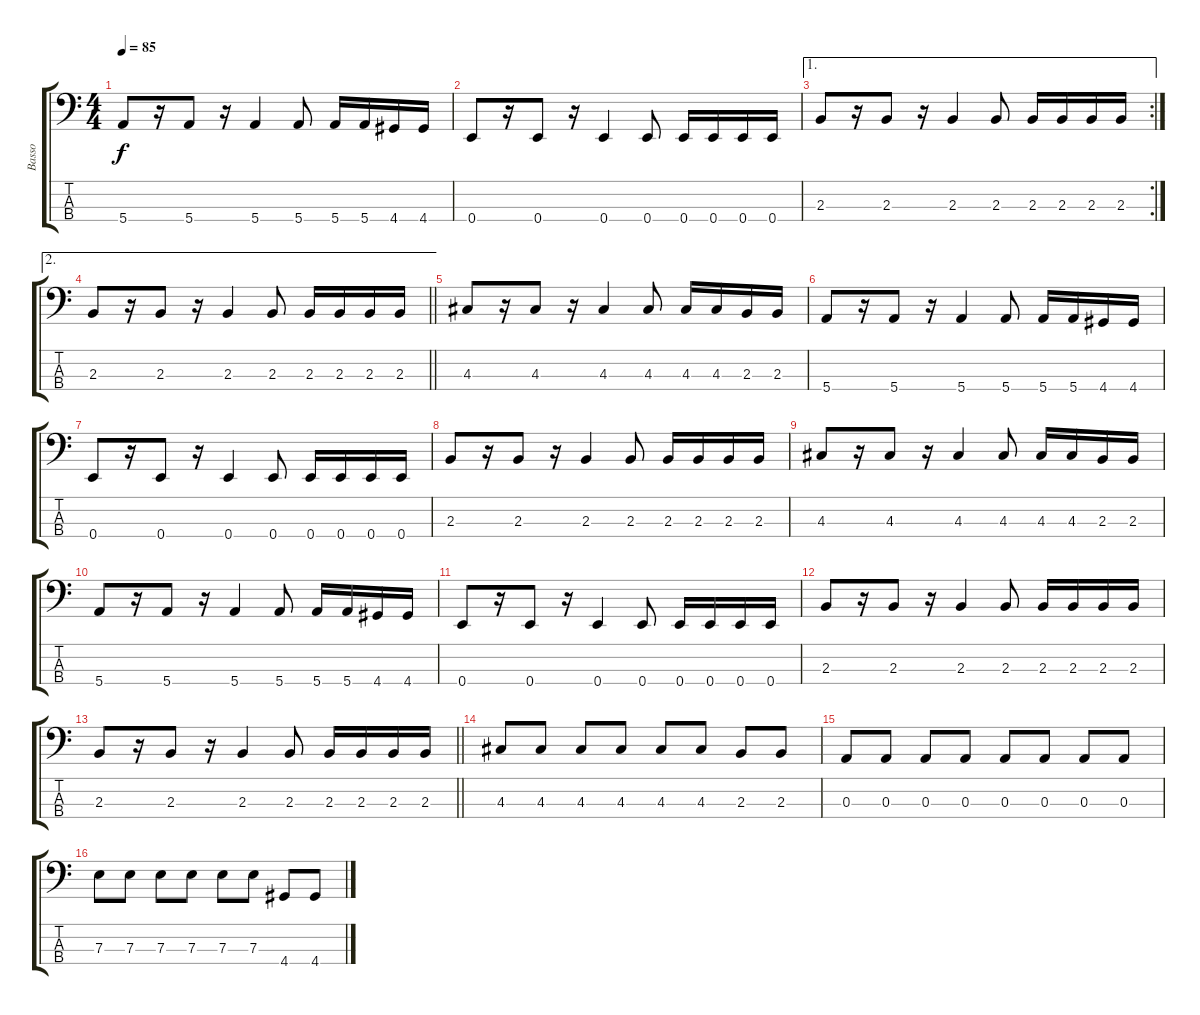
\track ("Basso" "Basso") {instrument electricbassfinger}
\staff {score tabs}
\tuning (G2 D2 A1 E1) {hide}
\ts (4 4)
\tempo 85
\clef f4
\ks c
5.4.8{dy f} r.16 5.4.8 r.16 5.4.4 5.4.8 5.4.16 5.4.16 4.4.16 4.4.16 |
0.4.8 r.16 0.4.8 r.16 0.4.4 0.4.8 0.4.16 0.4.16 0.4.16 0.4.16 |
\ae 1
\rc 2
2.3.8 r.16 2.3.8 r.16 2.3.4 2.3.8 2.3.16 2.3.16 2.3.16 2.3.16 |
\ae 2
\barLineRight lightlight
2.3.8 r.16 2.3.8 r.16 2.3.4 2.3.8 2.3.16 2.3.16 2.3.16 2.3.16 |
4.3.8 r.16 4.3.8 r.16 4.3.4 4.3.8 4.3.16 4.3.16 2.3.16 2.3.16 |
5.4.8 r.16 5.4.8 r.16 5.4.4 5.4.8 5.4.16 5.4.16 4.4.16 4.4.16 |
0.4.8 r.16 0.4.8 r.16 0.4.4 0.4.8 0.4.16 0.4.16 0.4.16 0.4.16 |
2.3.8 r.16 2.3.8 r.16 2.3.4 2.3.8 2.3.16 2.3.16 2.3.16 2.3.16 |
4.3.8 r.16 4.3.8 r.16 4.3.4 4.3.8 4.3.16 4.3.16 2.3.16 2.3.16 |
5.4.8 r.16 5.4.8 r.16 5.4.4 5.4.8 5.4.16 5.4.16 4.4.16 4.4.16 |
0.4.8 r.16 0.4.8 r.16 0.4.4 0.4.8 0.4.16 0.4.16 0.4.16 0.4.16 |
2.3.8 r.16 2.3.8 r.16 2.3.4 2.3.8 2.3.16 2.3.16 2.3.16 2.3.16 |
\barLineRight lightlight
2.3.8 r.16 2.3.8 r.16 2.3.4 2.3.8 2.3.16 2.3.16 2.3.16 2.3.16 |
4.3.8 4.3.8 4.3.8 4.3.8 4.3.8 4.3.8 2.3.8 2.3.8 |
0.3.8 0.3.8 0.3.8 0.3.8 0.3.8 0.3.8 0.3.8 0.3.8 |
7.3.8 7.3.8 7.3.8 7.3.8 7.3.8 7.3.8 4.4.8 4.4.8
